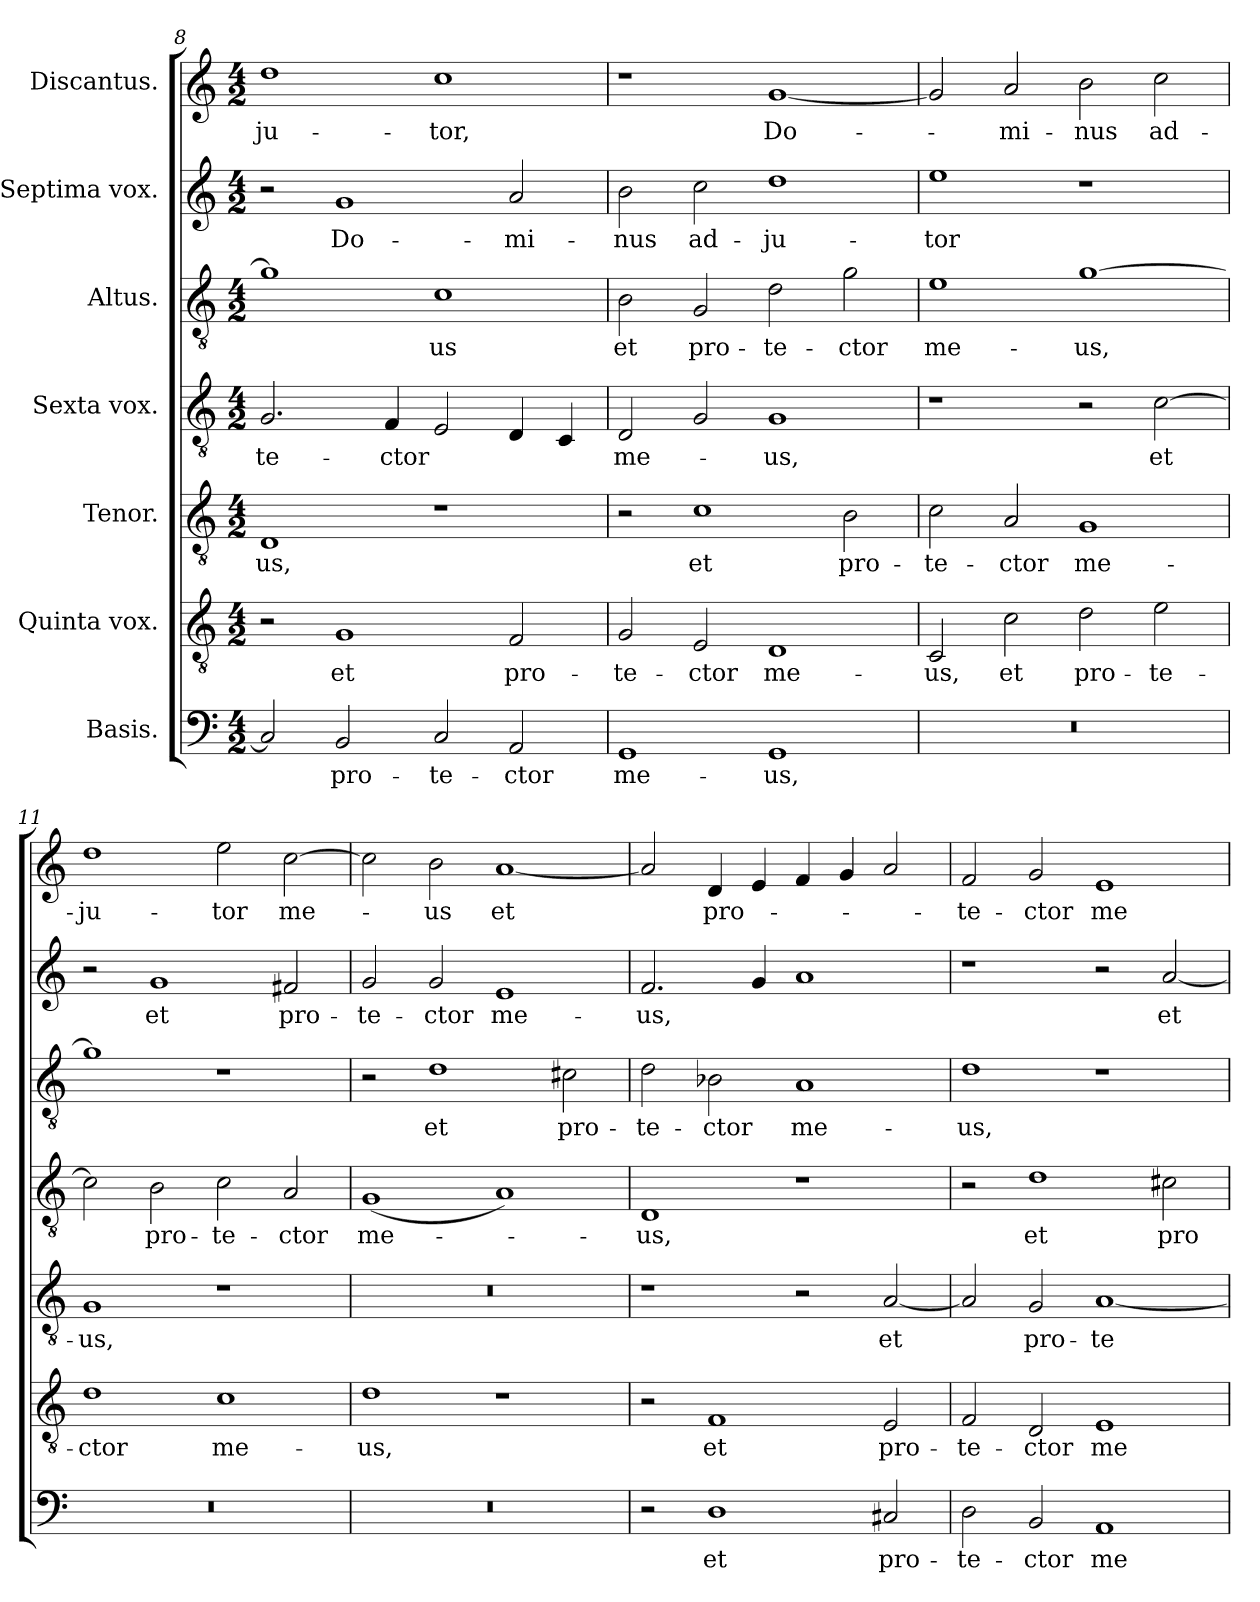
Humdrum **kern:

**kern	**text	**kern	**text	**kern	**text	**kern	**text	**kern	**text	**kern	**text	**kern	**text
*part7	*part7	*part6	*part6	*part5	*part5	*part4	*part4	*part3	*part3	*part2	*part2	*part1	*part1
*staff7	*staff7	*staff6	*staff6	*staff5	*staff5	*staff4	*staff4	*staff3	*staff3	*staff2	*staff2	*staff1	*staff1
*I"Basis.	*	*I"Quinta vox.	*	*I"Tenor.	*	*I"Sexta vox.	*	*I"Altus.	*	*I"Septima vox.	*	*I"Discantus.	*
*clefF4	*	*clefGv2	*	*clefGv2	*	*clefGv2	*	*clefGv2	*	*clefG2	*	*clefG2	*
*k[]	*	*k[]	*	*k[]	*	*k[]	*	*k[]	*	*k[]	*	*k[]	*
*M4/2	*	*M4/2	*	*M4/2	*	*M4/2	*	*M4/2	*	*M4/2	*	*M4/2	*
=8	=8	=8	=8	=8	=8	=8	=8	=8	=8	=8	=8	=8	=8
!	!	!	!	!	!LO:LY:b	!	!LO:LY:b	!	!	!	!	!	!LO:LY:b
2C/]	.	2r	.	1D	-us,	2.G/	-te-	1g]	.	2r	.	1dd	-ju-
!	!LO:LY:b	!	!LO:LY:b	!	!	!	!	!	!	!	!LO:LY:b	!	!
2BB/	pro-	1G	et	.	.	.	.	.	.	1g	Do-	.	.
!	!	!	!	!	!	!	!LO:LY:b	!	!	!	!	!	!
.	.	.	.	.	.	4F/	-ctor	.	.	.	.	.	.
!	!LO:LY:b	!	!	!	!	!	!	!	!LO:LY:b	!	!	!	!LO:LY:b
2C/	-te-	.	.	1r	.	2E/	.	1c	-us	.	.	1cc	-tor,
!	!LO:LY:b	!	!LO:LY:b	!	!	!	!	!	!	!	!LO:LY:b	!	!
2AA/	-ctor	2F/	pro-	.	.	4D/	.	.	.	2a/	-mi-	.	.
.	.	.	.	.	.	4C/	.	.	.	.	.	.	.
=9	=9	=9	=9	=9	=9	=9	=9	=9	=9	=9	=9	=9	=9
!	!LO:LY:b	!	!LO:LY:b	!	!	!	!LO:LY:b	!	!LO:LY:b	!	!LO:LY:b	!	!
1GG	me-	2G/	-te-	2r	.	2D/	me-	2B\	et	2b\	-nus	1r	.
!	!	!	!LO:LY:b	!	!LO:LY:b	!	!	!	!LO:LY:b	!	!LO:LY:b	!	!
.	.	2E/	-ctor	1c	et	2G/	.	2G/	pro-	2cc\	ad-	.	.
!	!LO:LY:b	!	!LO:LY:b	!	!	!	!LO:LY:b	!	!LO:LY:b	!	!LO:LY:b	!	!LO:LY:b
1GG	-us,	1D	me-	.	.	1G	-us,	2d\	-te-	1dd	-ju-	[1g	Do-
!	!	!	!	!	!LO:LY:b	!	!	!	!LO:LY:b	!	!	!	!
.	.	.	.	2B\	pro-	.	.	2g\	-ctor	.	.	.	.
=10	=10	=10	=10	=10	=10	=10	=10	=10	=10	=10	=10	=10	=10
!	!	!	!LO:LY:b	!	!LO:LY:b	!	!	!	!LO:LY:b	!	!LO:LY:b	!	!
0r	.	2C/	-us,	2c\	-te-	1r	.	1e	me-	1ee	-tor	2g/]	.
!	!	!	!LO:LY:b	!	!LO:LY:b	!	!	!	!	!	!	!	!LO:LY:b
.	.	2c\	et	2A/	-ctor	.	.	.	.	.	.	2a/	-mi-
!	!	!	!LO:LY:b	!	!LO:LY:b	!	!	!	!LO:LY:b	!	!	!	!LO:LY:b
.	.	2d\	pro-	1G	me-	2r	.	[1g	-us,	1r	.	2b\	-nus
!	!	!	!LO:LY:b	!	!	!	!LO:LY:b	!	!	!	!	!	!LO:LY:b
.	.	2e\	-te-	.	.	[2c\	et	.	.	.	.	2cc\	ad-
=11	=11	=11	=11	=11	=11	=11	=11	=11	=11	=11	=11	=11	=11
!	!	!	!LO:LY:b	!	!LO:LY:b	!	!	!	!	!	!	!	!LO:LY:b
0r	.	1d	-ctor	1G	-us,	2c\]	.	1g]	.	2r	.	1dd	-ju-
!	!	!	!	!	!	!	!LO:LY:b	!	!	!	!LO:LY:b	!	!
.	.	.	.	.	.	2B\	pro-	.	.	1g	et	.	.
!	!	!	!LO:LY:b	!	!	!	!LO:LY:b	!	!	!	!	!	!LO:LY:b
.	.	1c	me-	1r	.	2c\	-te-	1r	.	.	.	2ee\	-tor
!	!	!	!	!	!	!	!LO:LY:b	!	!	!	!LO:LY:b	!	!LO:LY:b
.	.	.	.	.	.	2A/	-ctor	.	.	2f#X/	pro-	[2cc\	me-
!!LO:PB:g=z
=12	=12	=12	=12	=12	=12	=12	=12	=12	=12	=12	=12	=12	=12
!	!	!	!LO:LY:b	!	!	!	!LO:LY:b	!	!	!	!LO:LY:b	!	!
0r	.	1d	-us,	0r	.	(>1G	me-	2r	.	2g/	-te-	2cc\]	.
!	!	!	!	!	!	!	!	!	!LO:LY:b	!	!LO:LY:b	!	!LO:LY:b
.	.	.	.	.	.	.	.	1d	et	2g/	-ctor	2b\	-us
!	!	!	!	!	!	!	!	!	!	!	!LO:LY:b	!	!LO:LY:b
.	.	1r	.	.	.	1A)	.	.	.	1e	me-	[1a	et
!	!	!	!	!	!	!	!	!	!LO:LY:b	!	!	!	!
.	.	.	.	.	.	.	.	2c#X\	pro-	.	.	.	.
=13	=13	=13	=13	=13	=13	=13	=13	=13	=13	=13	=13	=13	=13
!	!	!	!	!	!	!	!LO:LY:b	!	!LO:LY:b	!	!LO:LY:b	!	!
2r	.	2r	.	1r	.	1D	-us,	2d\	-te-	2.f/	-us,	2a/]	.
!	!LO:LY:b	!	!LO:LY:b	!	!	!	!	!	!LO:LY:b	!	!	!	!LO:LY:b
1D	et	1F	et	.	.	.	.	2B-X\	-ctor	.	.	4d/	pro-
.	.	.	.	.	.	.	.	.	.	4g/	.	4e/	.
!	!	!	!	!	!	!	!	!	!LO:LY:b	!	!	!	!
.	.	.	.	2r	.	1r	.	1A	me-	1a	.	4f/	.
.	.	.	.	.	.	.	.	.	.	.	.	4g/	.
!	!LO:LY:b	!	!LO:LY:b	!	!LO:LY:b	!	!	!	!	!	!	!	!
2C#X/	pro-	2E/	pro-	[2A/	et	.	.	.	.	.	.	2a/	.
=14	=14	=14	=14	=14	=14	=14	=14	=14	=14	=14	=14	=14	=14
!	!LO:LY:b	!	!LO:LY:b	!	!	!	!	!	!LO:LY:b	!	!	!	!LO:LY:b
2D\	-te-	2F/	-te-	2A/]	.	2r	.	1d	-us,	1r	.	2f/	-te-
!	!LO:LY:b	!	!LO:LY:b	!	!LO:LY:b	!	!LO:LY:b	!	!	!	!	!	!LO:LY:b
2BB/	-ctor	2D/	-ctor	2G/	pro-	1d	et	.	.	.	.	2g/	-ctor
!	!LO:LY:b	!	!LO:LY:b	!	!LO:LY:b	!	!	!	!	!	!	!	!LO:LY:b
1AA	me-	1E	me-	[1A	-te-	.	.	1r	.	2r	.	1e	me-
!	!	!	!	!	!	!	!LO:LY:b	!	!	!	!LO:LY:b	!	!
.	.	.	.	.	.	2c#X\	pro-	.	.	[2a/	et	.	.
=	=	=	=	=	=	=	=	=	=	=	=	=	=
*-	*-	*-	*-	*-	*-	*-	*-	*-	*-	*-	*-	*-	*-
